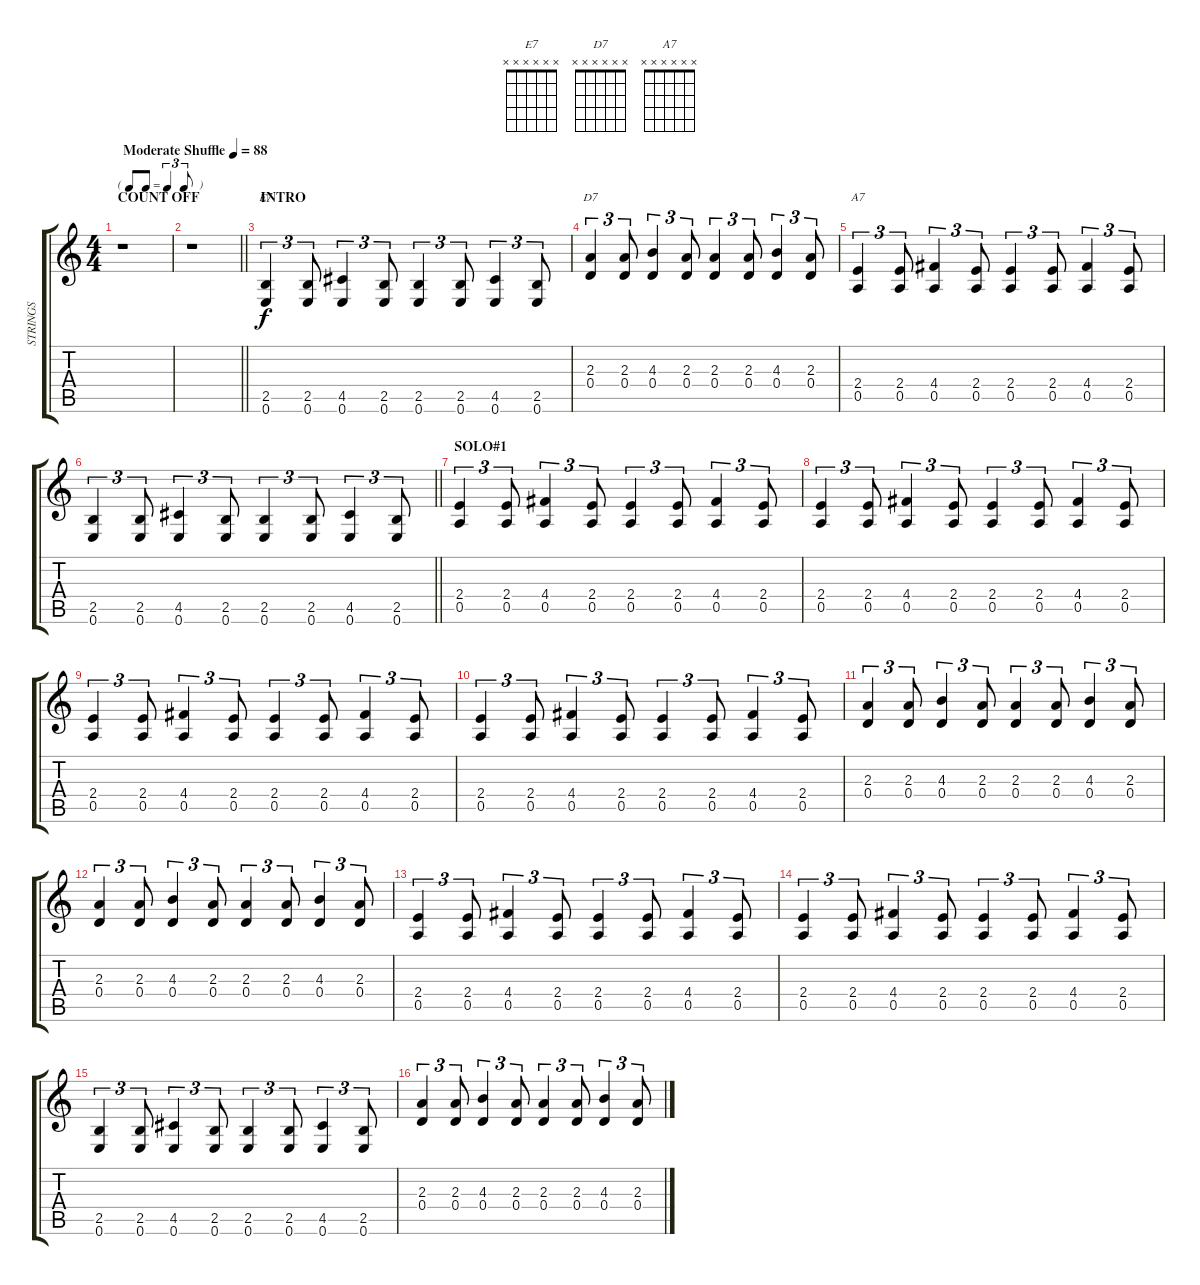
\track ("STRINGS" "STRINGS") {instrument distortionguitar}
\staff {score tabs}
\tuning (E4 B3 G3 D3 A2 E2) {hide}
\chord ("E7" x x x x x x)
\chord ("D7" x x x x x x)
\chord ("A7" x x x x x x)
\ts (4 4)
\tf triplet8th
\section ("" "COUNT OFF")
\tempo (88 "Moderate Shuffle")
\clef g2
\ks c
r.1{dy f instrument distortionguitar} |
\barLineRight lightlight
r.1 |
\section ("" "INTRO")
(2.5 0.6).4{tu (3 2) ch "E7"} (2.5 0.6).8{tu (3 2)} (4.5 0.6).4{tu (3 2)} (2.5 0.6).8{tu (3 2)} (2.5 0.6).4{tu (3 2)} (2.5 0.6).8{tu (3 2)} (4.5 0.6).4{tu (3 2)} (2.5 0.6).8{tu (3 2)} |
(2.3 0.4).4{tu (3 2) ch "D7"} (2.3 0.4).8{tu (3 2)} (4.3 0.4).4{tu (3 2)} (2.3 0.4).8{tu (3 2)} (2.3 0.4).4{tu (3 2)} (2.3 0.4).8{tu (3 2)} (4.3 0.4).4{tu (3 2)} (2.3 0.4).8{tu (3 2)} |
(2.4 0.5).4{tu (3 2) ch "A7"} (2.4 0.5).8{tu (3 2)} (4.4 0.5).4{tu (3 2)} (2.4 0.5).8{tu (3 2)} (2.4 0.5).4{tu (3 2)} (2.4 0.5).8{tu (3 2)} (4.4 0.5).4{tu (3 2)} (2.4 0.5).8{tu (3 2)} |
\barLineRight lightlight
(2.5 0.6).4{tu (3 2)} (2.5 0.6).8{tu (3 2)} (4.5 0.6).4{tu (3 2)} (2.5 0.6).8{tu (3 2)} (2.5 0.6).4{tu (3 2)} (2.5 0.6).8{tu (3 2)} (4.5 0.6).4{tu (3 2)} (2.5 0.6).8{tu (3 2)} |
\section ("" "SOLO#1")
(2.4 0.5).4{tu (3 2)} (2.4 0.5).8{tu (3 2)} (4.4 0.5).4{tu (3 2)} (2.4 0.5).8{tu (3 2)} (2.4 0.5).4{tu (3 2)} (2.4 0.5).8{tu (3 2)} (4.4 0.5).4{tu (3 2)} (2.4 0.5).8{tu (3 2)} |
(2.4 0.5).4{tu (3 2)} (2.4 0.5).8{tu (3 2)} (4.4 0.5).4{tu (3 2)} (2.4 0.5).8{tu (3 2)} (2.4 0.5).4{tu (3 2)} (2.4 0.5).8{tu (3 2)} (4.4 0.5).4{tu (3 2)} (2.4 0.5).8{tu (3 2)} |
(2.4 0.5).4{tu (3 2)} (2.4 0.5).8{tu (3 2)} (4.4 0.5).4{tu (3 2)} (2.4 0.5).8{tu (3 2)} (2.4 0.5).4{tu (3 2)} (2.4 0.5).8{tu (3 2)} (4.4 0.5).4{tu (3 2)} (2.4 0.5).8{tu (3 2)} |
(2.4 0.5).4{tu (3 2)} (2.4 0.5).8{tu (3 2)} (4.4 0.5).4{tu (3 2)} (2.4 0.5).8{tu (3 2)} (2.4 0.5).4{tu (3 2)} (2.4 0.5).8{tu (3 2)} (4.4 0.5).4{tu (3 2)} (2.4 0.5).8{tu (3 2)} |
(2.3 0.4).4{tu (3 2)} (2.3 0.4).8{tu (3 2)} (4.3 0.4).4{tu (3 2)} (2.3 0.4).8{tu (3 2)} (2.3 0.4).4{tu (3 2)} (2.3 0.4).8{tu (3 2)} (4.3 0.4).4{tu (3 2)} (2.3 0.4).8{tu (3 2)} |
(2.3 0.4).4{tu (3 2)} (2.3 0.4).8{tu (3 2)} (4.3 0.4).4{tu (3 2)} (2.3 0.4).8{tu (3 2)} (2.3 0.4).4{tu (3 2)} (2.3 0.4).8{tu (3 2)} (4.3 0.4).4{tu (3 2)} (2.3 0.4).8{tu (3 2)} |
(2.4 0.5).4{tu (3 2)} (2.4 0.5).8{tu (3 2)} (4.4 0.5).4{tu (3 2)} (2.4 0.5).8{tu (3 2)} (2.4 0.5).4{tu (3 2)} (2.4 0.5).8{tu (3 2)} (4.4 0.5).4{tu (3 2)} (2.4 0.5).8{tu (3 2)} |
(2.4 0.5).4{tu (3 2)} (2.4 0.5).8{tu (3 2)} (4.4 0.5).4{tu (3 2)} (2.4 0.5).8{tu (3 2)} (2.4 0.5).4{tu (3 2)} (2.4 0.5).8{tu (3 2)} (4.4 0.5).4{tu (3 2)} (2.4 0.5).8{tu (3 2)} |
(2.5 0.6).4{tu (3 2)} (2.5 0.6).8{tu (3 2)} (4.5 0.6).4{tu (3 2)} (2.5 0.6).8{tu (3 2)} (2.5 0.6).4{tu (3 2)} (2.5 0.6).8{tu (3 2)} (4.5 0.6).4{tu (3 2)} (2.5 0.6).8{tu (3 2)} |
(2.3 0.4).4{tu (3 2)} (2.3 0.4).8{tu (3 2)} (4.3 0.4).4{tu (3 2)} (2.3 0.4).8{tu (3 2)} (2.3 0.4).4{tu (3 2)} (2.3 0.4).8{tu (3 2)} (4.3 0.4).4{tu (3 2)} (2.3 0.4).8{tu (3 2)}
